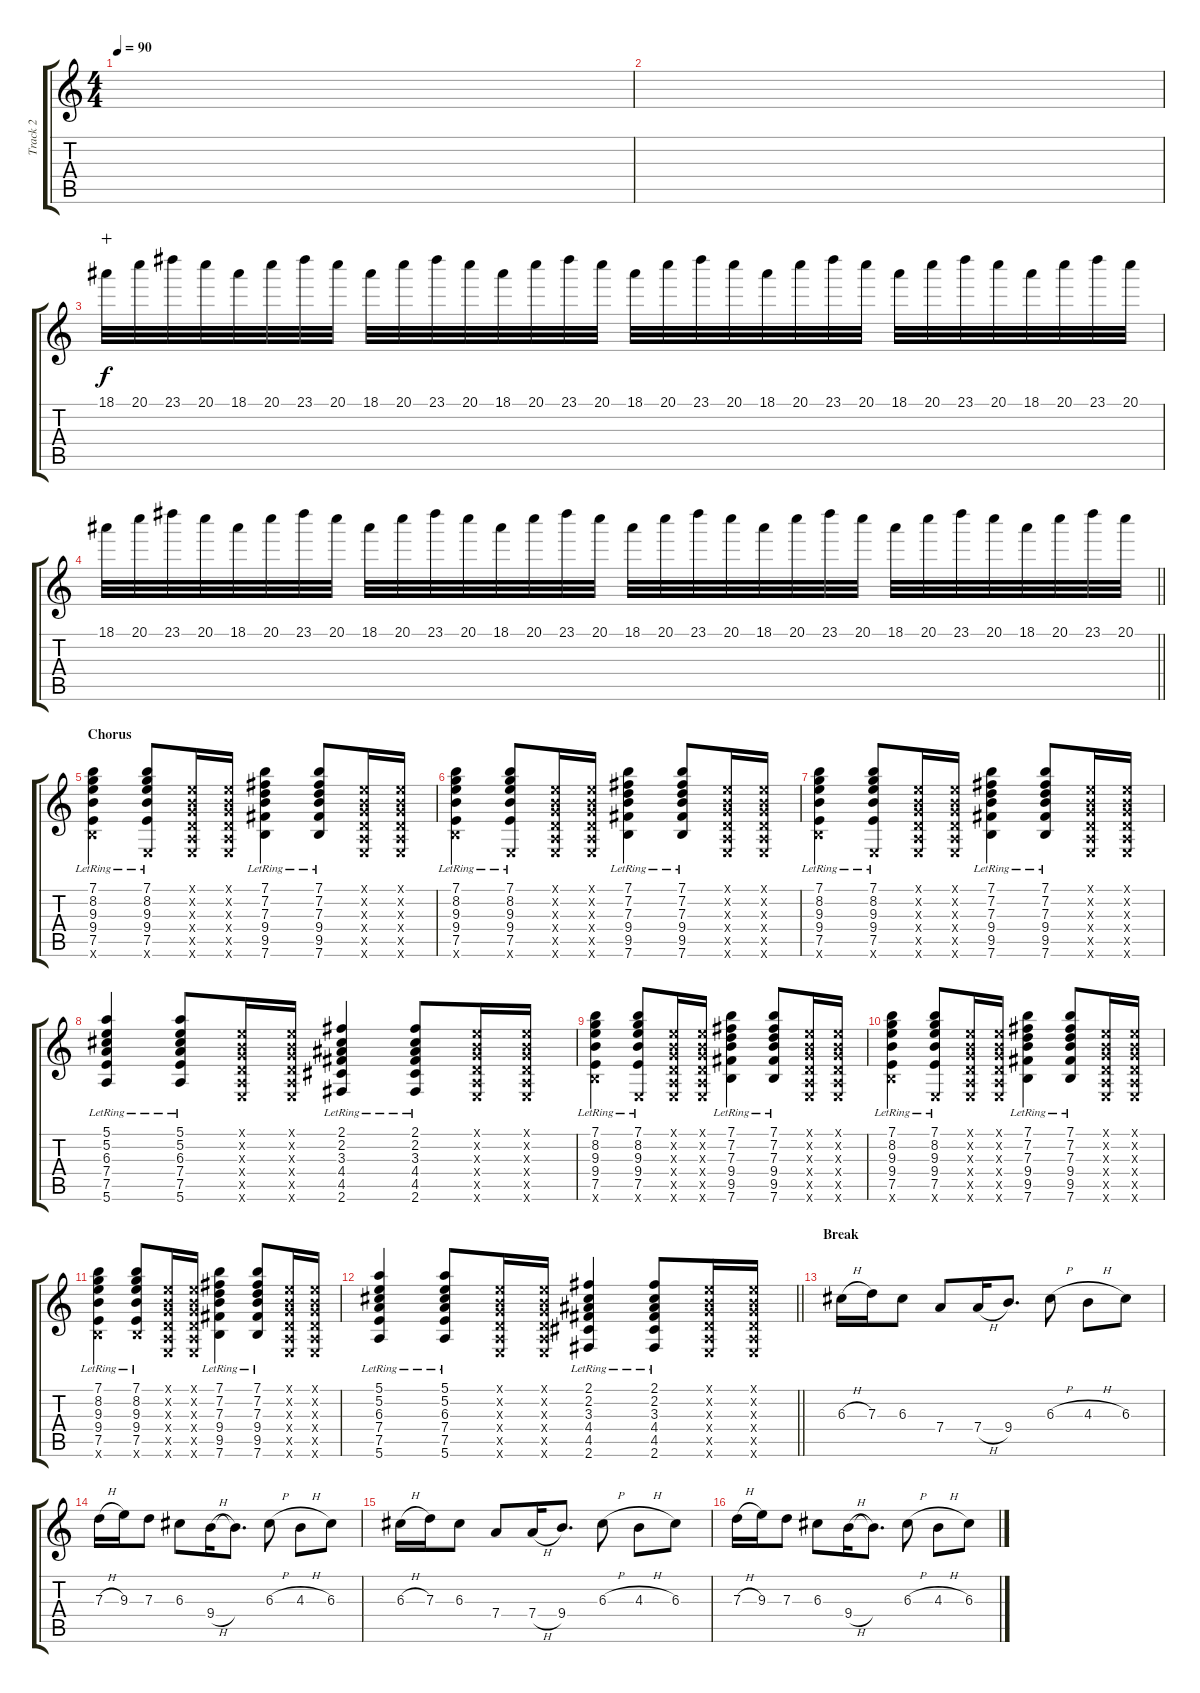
\track ("Track 2" "Track 2") {instrument electricguitarclean}
\staff {score tabs}
\tuning (E4 B3 G3 D3 A2 E2) {hide}
\ts (4 4)
\tempo 90
\clef g2
\ks c
|
|
18.1.32{volume 8 wahc} 20.1.32 23.1.32 20.1.32 18.1.32 20.1.32 23.1.32 20.1.32 18.1.32 20.1.32 23.1.32 20.1.32 18.1.32 20.1.32 23.1.32 20.1.32 18.1.32 20.1.32 23.1.32 20.1.32 18.1.32 20.1.32 23.1.32 20.1.32 18.1.32 20.1.32 23.1.32 20.1.32 18.1.32 20.1.32 23.1.32 20.1.32 |
\barLineRight lightlight
18.1.32 20.1.32 23.1.32 20.1.32 18.1.32 20.1.32 23.1.32 20.1.32 18.1.32 20.1.32 23.1.32 20.1.32 18.1.32 20.1.32 23.1.32 20.1.32 18.1.32 20.1.32 23.1.32 20.1.32 18.1.32 20.1.32 23.1.32 20.1.32 18.1.32 20.1.32 23.1.32 20.1.32 18.1.32 20.1.32 23.1.32 20.1.32 |
\section ("" "Chorus")
(7.1{lr} 8.2{lr} 9.3{lr} 9.4{lr} 7.5{lr} 7.6{x}).4{instrument electricguitarclean} (7.1{lr} 8.2{lr} 9.3{lr} 9.4{lr} 7.5{lr} 0.6{x}).8 (0.1{x} 0.2{x} 0.3{x} 0.4{x} 0.5{x} 0.6{x}).16{volume 2} (0.1{x} 0.2{x} 0.3{x} 0.4{x} 0.5{x} 0.6{x}).16 (7.1{lr} 7.2{lr} 7.3{lr} 9.4{lr} 9.5{lr} 7.6{lr}).4{volume 15} (7.1{lr} 7.2{lr} 7.3{lr} 9.4{lr} 9.5{lr} 7.6{lr}).8 (0.1{x} 0.2{x} 0.3{x} 0.4{x} 0.5{x} 0.6{x}).16{volume 2} (0.1{x} 0.2{x} 0.3{x} 0.4{x} 0.5{x} 0.6{x}).16 |
(7.1{lr} 8.2{lr} 9.3{lr} 9.4{lr} 7.5{lr} 7.6{x}).4{volume 15 instrument electricguitarclean} (7.1{lr} 8.2{lr} 9.3{lr} 9.4{lr} 7.5{lr} 0.6{x}).8 (0.1{x} 0.2{x} 0.3{x} 0.4{x} 0.5{x} 0.6{x}).16{volume 2} (0.1{x} 0.2{x} 0.3{x} 0.4{x} 0.5{x} 0.6{x}).16 (7.1{lr} 7.2{lr} 7.3{lr} 9.4{lr} 9.5{lr} 7.6{lr}).4{volume 15} (7.1{lr} 7.2{lr} 7.3{lr} 9.4{lr} 9.5{lr} 7.6{lr}).8 (0.1{x} 0.2{x} 0.3{x} 0.4{x} 0.5{x} 0.6{x}).16{volume 2} (0.1{x} 0.2{x} 0.3{x} 0.4{x} 0.5{x} 0.6{x}).16 |
(7.1{lr} 8.2{lr} 9.3{lr} 9.4{lr} 7.5{lr} 7.6{x}).4{volume 15 instrument electricguitarclean} (7.1{lr} 8.2{lr} 9.3{lr} 9.4{lr} 7.5{lr} 0.6{x}).8 (0.1{x} 0.2{x} 0.3{x} 0.4{x} 0.5{x} 0.6{x}).16{volume 2} (0.1{x} 0.2{x} 0.3{x} 0.4{x} 0.5{x} 0.6{x}).16 (7.1{lr} 7.2{lr} 7.3{lr} 9.4{lr} 9.5{lr} 7.6{lr}).4{volume 15} (7.1{lr} 7.2{lr} 7.3{lr} 9.4{lr} 9.5{lr} 7.6{lr}).8 (0.1{x} 0.2{x} 0.3{x} 0.4{x} 0.5{x} 0.6{x}).16{volume 2} (0.1{x} 0.2{x} 0.3{x} 0.4{x} 0.5{x} 0.6{x}).16 |
(5.1{lr} 5.2{lr} 6.3{lr} 7.4{lr} 7.5{lr} 5.6{lr}).4{volume 15} (5.1{lr} 5.2{lr} 6.3{lr} 7.4{lr} 7.5{lr} 5.6{lr}).8 (0.1{x} 0.2{x} 0.3{x} 0.4{x} 0.5{x} 0.6{x}).16{volume 2} (0.1{x} 0.2{x} 0.3{x} 0.4{x} 0.5{x} 0.6{x}).16 (2.1{lr} 2.2{lr} 3.3{lr} 4.4{lr} 4.5{lr} 2.6{lr}).4{volume 15} (2.1{lr} 2.2{lr} 3.3{lr} 4.4{lr} 4.5{lr} 2.6{lr}).8 (0.1{x} 0.2{x} 0.3{x} 0.4{x} 0.5{x} 0.6{x}).16{volume 2} (0.1{x} 0.2{x} 0.3{x} 0.4{x} 0.5{x} 0.6{x}).16 |
(7.1{lr} 8.2{lr} 9.3{lr} 9.4{lr} 7.5{lr} 7.6{x}).4{volume 15 instrument electricguitarclean} (7.1{lr} 8.2{lr} 9.3{lr} 9.4{lr} 7.5{lr} 0.6{x}).8 (0.1{x} 0.2{x} 0.3{x} 0.4{x} 0.5{x} 0.6{x}).16{volume 2} (0.1{x} 0.2{x} 0.3{x} 0.4{x} 0.5{x} 0.6{x}).16 (7.1{lr} 7.2{lr} 7.3{lr} 9.4{lr} 9.5{lr} 7.6{lr}).4{volume 15} (7.1{lr} 7.2{lr} 7.3{lr} 9.4{lr} 9.5{lr} 7.6{lr}).8 (0.1{x} 0.2{x} 0.3{x} 0.4{x} 0.5{x} 0.6{x}).16{volume 2} (0.1{x} 0.2{x} 0.3{x} 0.4{x} 0.5{x} 0.6{x}).16 |
(7.1{lr} 8.2{lr} 9.3{lr} 9.4{lr} 7.5{lr} 7.6{x}).4{volume 15 instrument electricguitarclean} (7.1{lr} 8.2{lr} 9.3{lr} 9.4{lr} 7.5{lr} 0.6{x}).8 (0.1{x} 0.2{x} 0.3{x} 0.4{x} 0.5{x} 0.6{x}).16{volume 2} (0.1{x} 0.2{x} 0.3{x} 0.4{x} 0.5{x} 0.6{x}).16 (7.1{lr} 7.2{lr} 7.3{lr} 9.4{lr} 9.5{lr} 7.6{lr}).4{volume 15} (7.1{lr} 7.2{lr} 7.3{lr} 9.4{lr} 9.5{lr} 7.6{lr}).8 (0.1{x} 0.2{x} 0.3{x} 0.4{x} 0.5{x} 0.6{x}).16{volume 2} (0.1{x} 0.2{x} 0.3{x} 0.4{x} 0.5{x} 0.6{x}).16 |
(7.1{lr} 8.2{lr} 9.3{lr} 9.4{lr} 7.5{lr} 7.6{x}).4{volume 15 instrument electricguitarclean} (7.1{lr} 8.2{lr} 9.3{lr} 9.4{lr} 7.5{lr} 7.6{x}).8 (0.1{x} 0.2{x} 0.3{x} 0.4{x} 0.5{x} 0.6{x}).16{volume 2} (0.1{x} 0.2{x} 0.3{x} 0.4{x} 0.5{x} 0.6{x}).16 (7.1{lr} 7.2{lr} 7.3{lr} 9.4{lr} 9.5{lr} 7.6{lr}).4{volume 15} (7.1{lr} 7.2{lr} 7.3{lr} 9.4{lr} 9.5{lr} 7.6{lr}).8 (0.1{x} 0.2{x} 0.3{x} 0.4{x} 0.5{x} 0.6{x}).16{volume 2} (0.1{x} 0.2{x} 0.3{x} 0.4{x} 0.5{x} 0.6{x}).16 |
\barLineRight lightlight
(5.1{lr} 5.2{lr} 6.3{lr} 7.4{lr} 7.5{lr} 5.6{lr}).4{volume 15} (5.1{lr} 5.2{lr} 6.3{lr} 7.4{lr} 7.5{lr} 5.6{lr}).8 (0.1{x} 0.2{x} 0.3{x} 0.4{x} 0.5{x} 0.6{x}).16{volume 2} (0.1{x} 0.2{x} 0.3{x} 0.4{x} 0.5{x} 0.6{x}).16 (2.1{lr} 2.2{lr} 3.3{lr} 4.4{lr} 4.5{lr} 2.6{lr}).4{volume 15} (2.1{lr} 2.2{lr} 3.3{lr} 4.4{lr} 4.5{lr} 2.6{lr}).8 (0.1{x} 0.2{x} 0.3{x} 0.4{x} 0.5{x} 0.6{x}).16{volume 2} (0.1{x} 0.2{x} 0.3{x} 0.4{x} 0.5{x} 0.6{x}).16 |
\section ("" "Break")
6.3{h}.16{volume 15 instrument distortionguitar} 7.3.16 6.3.8 7.4.8 7.4{h}.16 9.4.8{d} 6.3{h}.8 4.3{h}.8 6.3.8 |
7.3{h}.16 9.3.16 7.3.8 6.3.8 9.4{h}.16 9.4{t}.8{d} 6.3{h}.8 4.3{h}.8 6.3.8 |
6.3{h}.16 7.3.16 6.3.8 7.4.8 7.4{h}.16 9.4.8{d} 6.3{h}.8 4.3{h}.8 6.3.8 |
7.3{h}.16 9.3.16 7.3.8 6.3.8 9.4{h}.16 9.4{t}.8{d} 6.3{h}.8 4.3{h}.8 6.3.8
